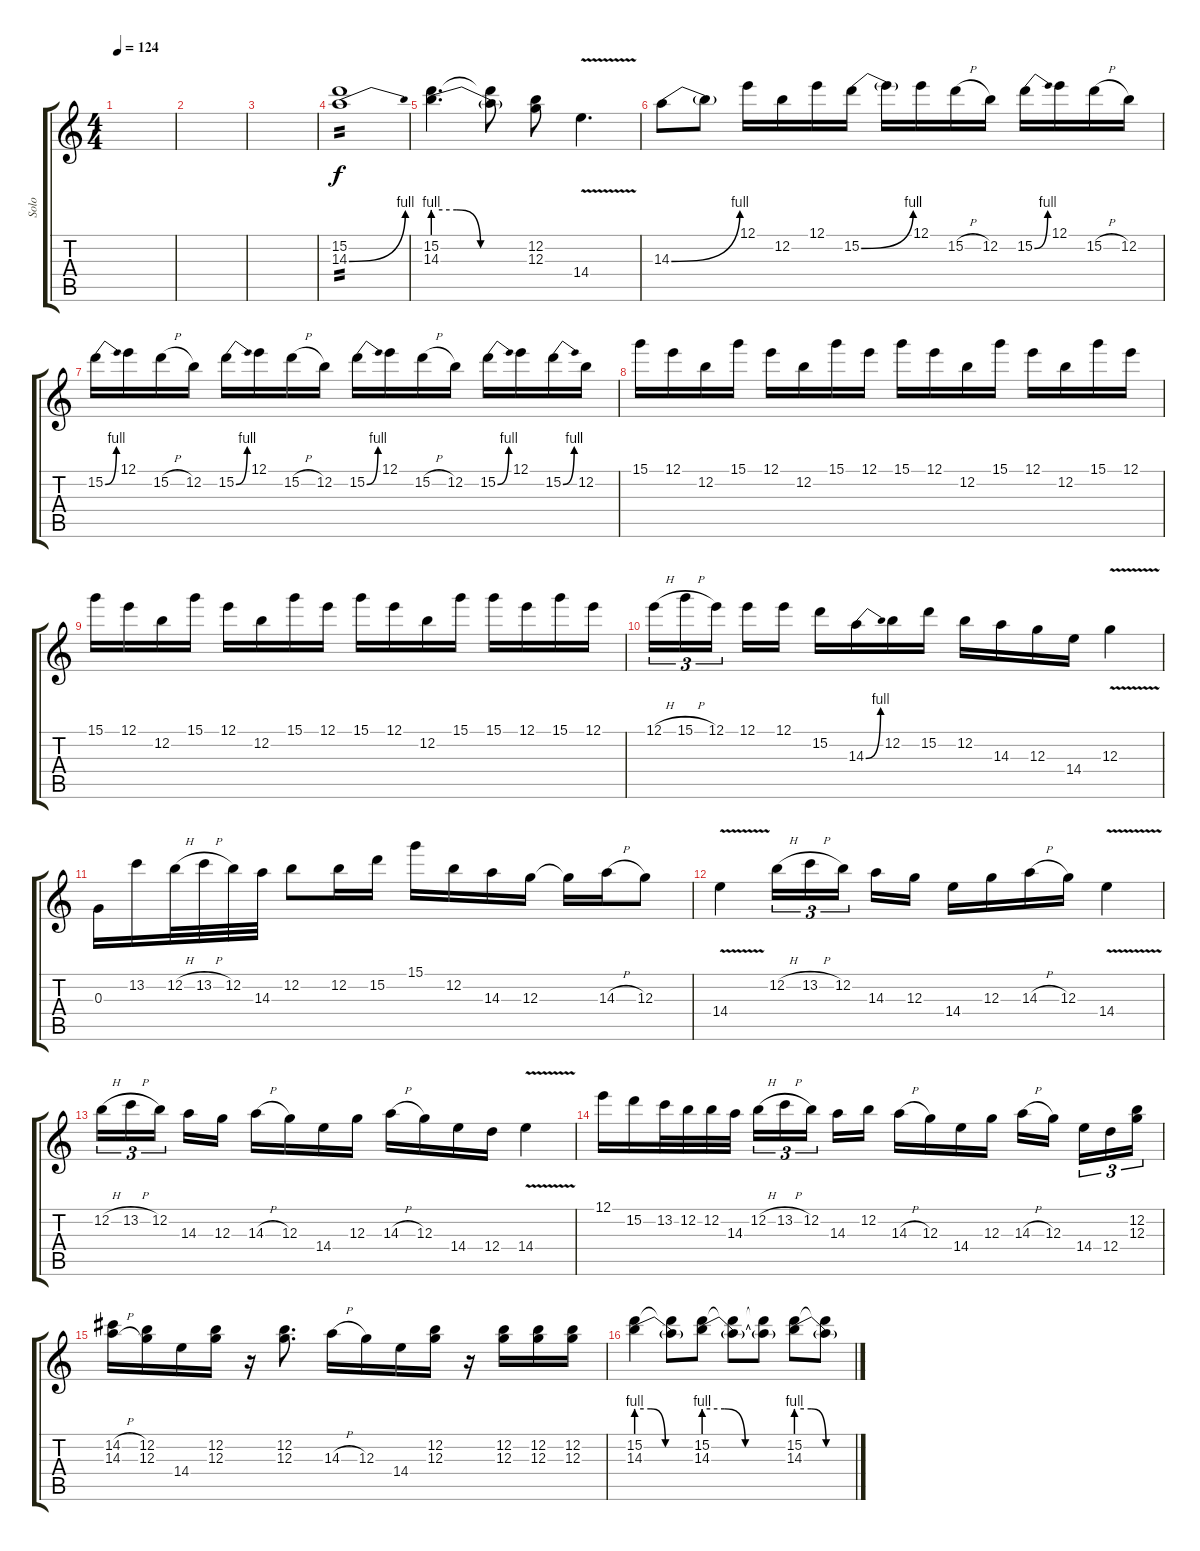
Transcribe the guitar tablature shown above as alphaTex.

\track ("Solo" "Solo") {instrument distortionguitar}
\staff {score tabs}
\tuning (E4 B3 G3 D3 A2 E2) {hide}
\ts (4 4)
\tempo 124
\clef g2
\ks c
|
|
|
(15.2 14.3{be (bend 0 0 60 4)}).1{tp 2} |
(15.2 14.3{be (custom 0 4 15 4 30 0 60 0)}).4{d} (15.2{t} 14.3{t}).8 (12.2 12.3).8 14.4{v}.4{d} |
14.3{be (bend 0 0 60 4)}.8 14.3{t}.8 12.1.16 12.2.16 12.1.16 15.2{be (bend 0 0 60 4)}.16 15.2{t}.16 12.1.16 15.2{h}.16 12.2.16 15.2{be (bend 0 0 60 4)}.16 12.1.16 15.2{h}.16 12.2.16 |
15.2{be (bend 0 0 60 4)}.16 12.1.16 15.2{h}.16 12.2.16 15.2{be (bend 0 0 60 4)}.16 12.1.16 15.2{h}.16 12.2.16 15.2{be (bend 0 0 60 4)}.16 12.1.16 15.2{h}.16 12.2.16 15.2{be (bend 0 0 60 4)}.16 12.1.16 15.2{be (bend 0 0 60 4)}.16 12.2.16 |
15.1.16 12.1.16 12.2.16 15.1.16 12.1.16 12.2.16 15.1.16 12.1.16 15.1.16 12.1.16 12.2.16 15.1.16 12.1.16 12.2.16 15.1.16 12.1.16 |
15.1.16 12.1.16 12.2.16 15.1.16 12.1.16 12.2.16 15.1.16 12.1.16 15.1.16 12.1.16 12.2.16 15.1.16 15.1.16 12.1.16 15.1.16 12.1.16 |
12.1{h}.16{tu (3 2)} 15.1{h}.16{tu (3 2)} 12.1.16{tu (3 2) beam splitsecondary} 12.1.16 12.1.16 15.2.16 14.3{be (bend 0 0 60 4)}.16 12.2.16 15.2.16 12.2.16 14.3.16 12.3.16 14.4.16 12.3{v}.4 |
0.3.16 13.2.16 12.2{h}.32 13.2{h}.32 12.2.32 14.3.32 12.2.8 12.2.16 15.2.16 15.1.16 12.2.16 14.3.16 12.3.16 12.3{t}.16 14.3{h}.16 12.3.8 |
14.4{v}.4 12.2{h}.16{tu (3 2)} 13.2{h}.16{tu (3 2)} 12.2.16{tu (3 2) beam splitsecondary} 14.3.16 12.3.16 14.4.16 12.3.16 14.3{h}.16 12.3.16 14.4{v}.4 |
12.2{h}.16{tu (3 2)} 13.2{h}.16{tu (3 2)} 12.2.16{tu (3 2) beam splitsecondary} 14.3.16 12.3.16 14.3{h}.16 12.3.16 14.4.16 12.3.16 14.3{h}.16 12.3.16 14.4.16 12.4.16 14.4{v}.4 |
12.1.16 15.2.16 13.2.32 12.2.32 12.2.32 14.3.32 12.2{h}.16{tu (3 2)} 13.2{h}.16{tu (3 2)} 12.2.16{tu (3 2) beam splitsecondary} 14.3.16 12.2.16 14.3{h}.16 12.3.16 14.4.16 12.3.16 14.3{h}.16 12.3.16{beam splitsecondary} 14.4.16{tu (3 2)} 12.4.16{tu (3 2)} (12.2 12.3).16{tu (3 2)} |
(14.2{h} 14.3{h}).16 (12.2 12.3).16 14.4.16 (12.2 12.3).16 r.16 (12.2 12.3).8{d} 14.3{h}.16 12.3.16 14.4.16 (12.2 12.3).16 r.16 (12.2 12.3).16 (12.2 12.3).16 (12.2 12.3).16 |
(15.2 14.3{be (custom 0 4 15 4 30 0 60 0)}).4 (15.2{t} 14.3{t}).8 (15.2 14.3{be (custom 0 4 15 4 30 0 60 0)}).8 (15.2{t} 14.3{t}).8 (15.2{t} 14.3{t}).8 (15.2 14.3{be (custom 0 4 15 4 30 0 60 0)}).8 (15.2{t} 14.3{t}).8
